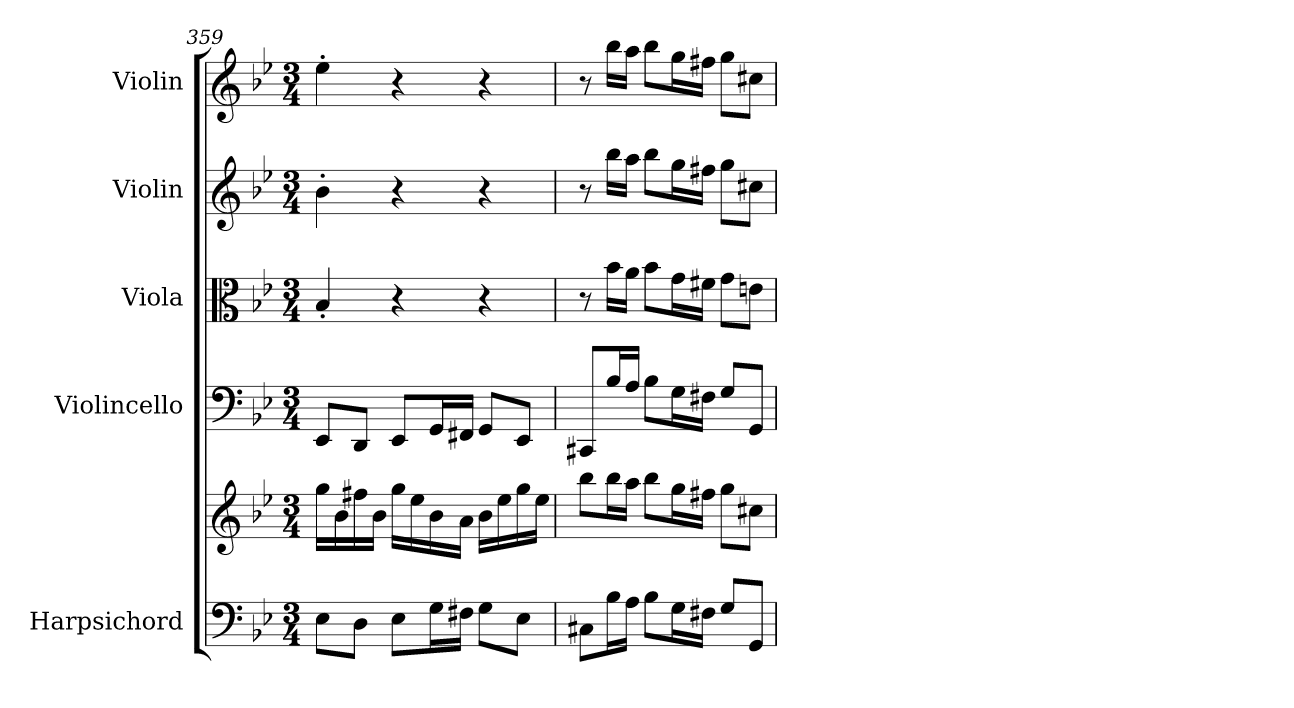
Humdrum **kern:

**kern	**kern	**kern	**kern	**kern	**kern
*part5	*part5	*part4	*part3	*part2	*part1
*staff6	*staff5	*staff4	*staff3	*staff2	*staff1
*I"Harpsichord	*	*I"Violincello	*I"Viola	*I"Violin	*I"Violin
*I'Hpschd	*	*I'Vc	*I'Vla	*I'Vln	*I'Vln
*clefF4	*clefG2	*clefF4	*clefC3	*clefG2	*clefG2
*k[b-e-]	*k[b-e-]	*k[b-e-]	*k[b-e-]	*k[b-e-]	*k[b-e-]
*M3/4	*M3/4	*M3/4	*M3/4	*M3/4	*M3/4
=359	=359	=359	=359	=359	=359
8E-\L	16gg\LL	8EE-/L	4B-'/	4b-'\	4ee-'\
.	16b-\	.	.	.	.
8D\J	16ff#X\	8DD/J	.	.	.
.	16b-\JJ	.	.	.	.
8E-\L	16gg\LL	8EE-/L	4r	4r	4r
.	16ee-\	.	.	.	.
16G\L	16b-\	16GG/L	.	.	.
16F#X\JJ	16a\JJ	16FF#X/JJ	.	.	.
8G\L	16b-\LL	8GG/L	4r	4r	4r
.	16ee-\	.	.	.	.
8E-\J	16gg\	8EE-/J	.	.	.
.	16ee-\JJ	.	.	.	.
=360	=360	=360	=360	=360	=360
8C#X\L	8bb-\L	8CC#X/L	8r	8r	8r
16B-\L	16bb-\L	16B-/L	16b-\LL	16bb-\LL	16bb-\LL
16A\JJ	16aa\JJ	16A/JJ	16a\JJ	16aa\JJ	16aa\JJ
8B-\L	8bb-\L	8B-\L	8b-\L	8bb-\L	8bb-\L
16G\L	16gg\L	16G\L	16g\L	16gg\L	16gg\L
16F#X\JJ	16ff#X\JJ	16F#X\JJ	16f#X\JJ	16ff#X\JJ	16ff#X\JJ
8G/L	8gg\L	8G/L	8g\L	8gg\L	8gg\L
8GG/J	8cc#X\J	8GG/J	8en\J	8cc#X\J	8cc#X\J
=	=	=	=	=	=
*-	*-	*-	*-	*-	*-
